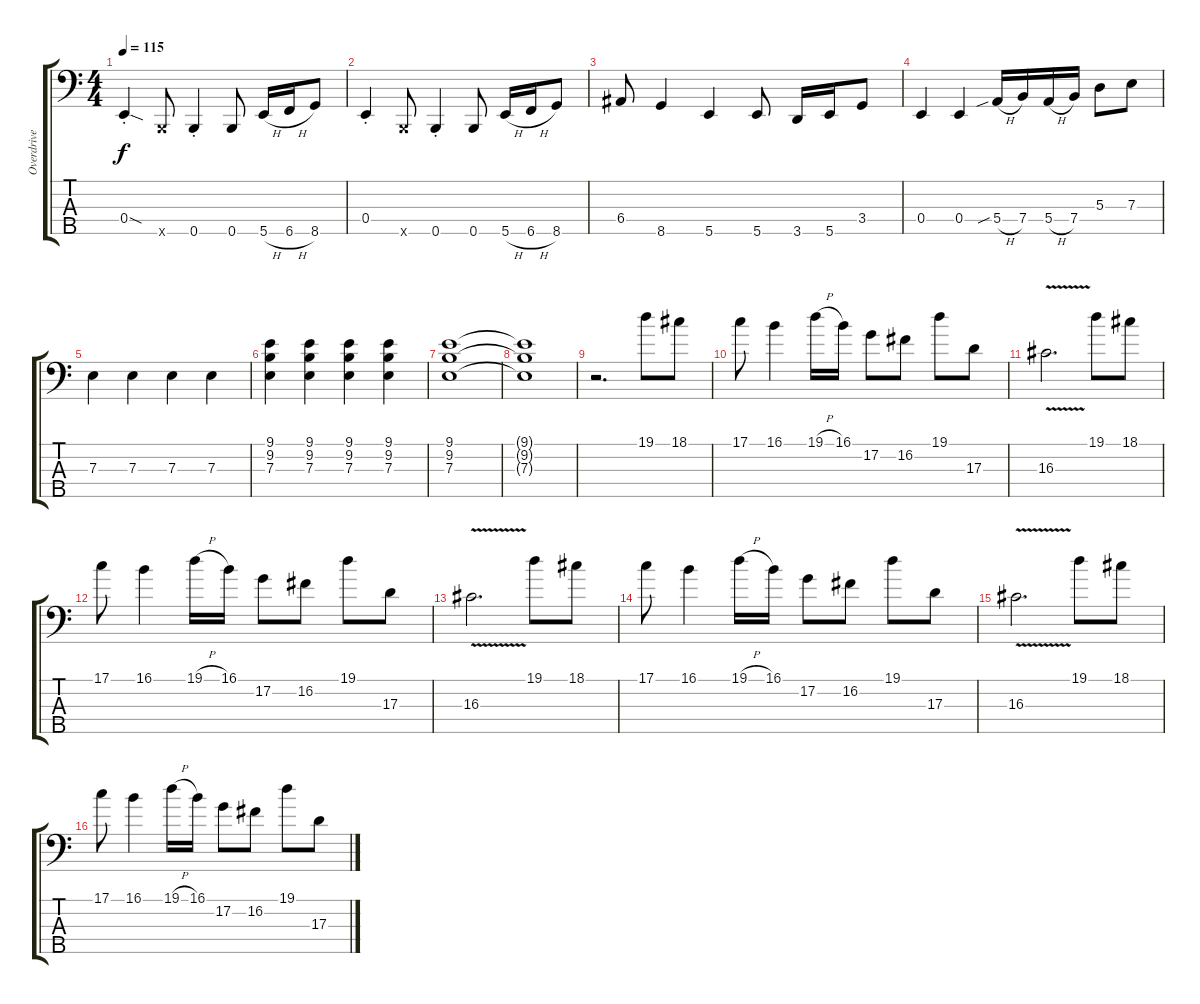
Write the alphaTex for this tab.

\track ("Overdrive Bass" "Overdrive ") {instrument overdrivenguitar}
\staff {score tabs}
\tuning (G2 D2 A1 E1 B0) {hide}
\ts (4 4)
\tempo 115
\clef f4
\ks c
0.4{sod st}.4{dy f} 0.5{x}.8 0.5{st}.4 0.5.8 5.5{h}.16 6.5{h}.16 8.5.8 |
0.4{st}.4 0.5{x}.8 0.5{st}.4 0.5.8 5.5{h}.16 6.5{h}.16 8.5.8 |
6.4.8 8.5.4 5.5.4 5.5.8 3.5.16 5.5.16 3.4.8 |
0.4.4 0.4.4 5.4{sib h}.16 7.4.16 5.4{h}.16 7.4.16 5.3.8 7.3.8 |
7.3.4 7.3.4 7.3.4 7.3.4 |
(9.1 9.2 7.3).4 (9.1 9.2 7.3).4 (9.1 9.2 7.3).4 (9.1 9.2 7.3).4 |
(9.1 9.2 7.3).1 |
(9.1{t} 9.2{t} 7.3{t}).1 |
r.2{d} 19.1.8 18.1.8 |
17.1.8 16.1.4 19.1{h}.16 16.1.16 17.2.8 16.2.8 19.1.8 17.3.8 |
16.3{v}.2{d} 19.1.8 18.1.8 |
17.1.8 16.1.4 19.1{h}.16 16.1.16 17.2.8 16.2.8 19.1.8 17.3.8 |
16.3{v}.2{d} 19.1.8 18.1.8 |
17.1.8 16.1.4 19.1{h}.16 16.1.16 17.2.8 16.2.8 19.1.8 17.3.8 |
16.3{v}.2{d} 19.1.8 18.1.8 |
17.1.8 16.1.4 19.1{h}.16 16.1.16 17.2.8 16.2.8 19.1.8 17.3.8
